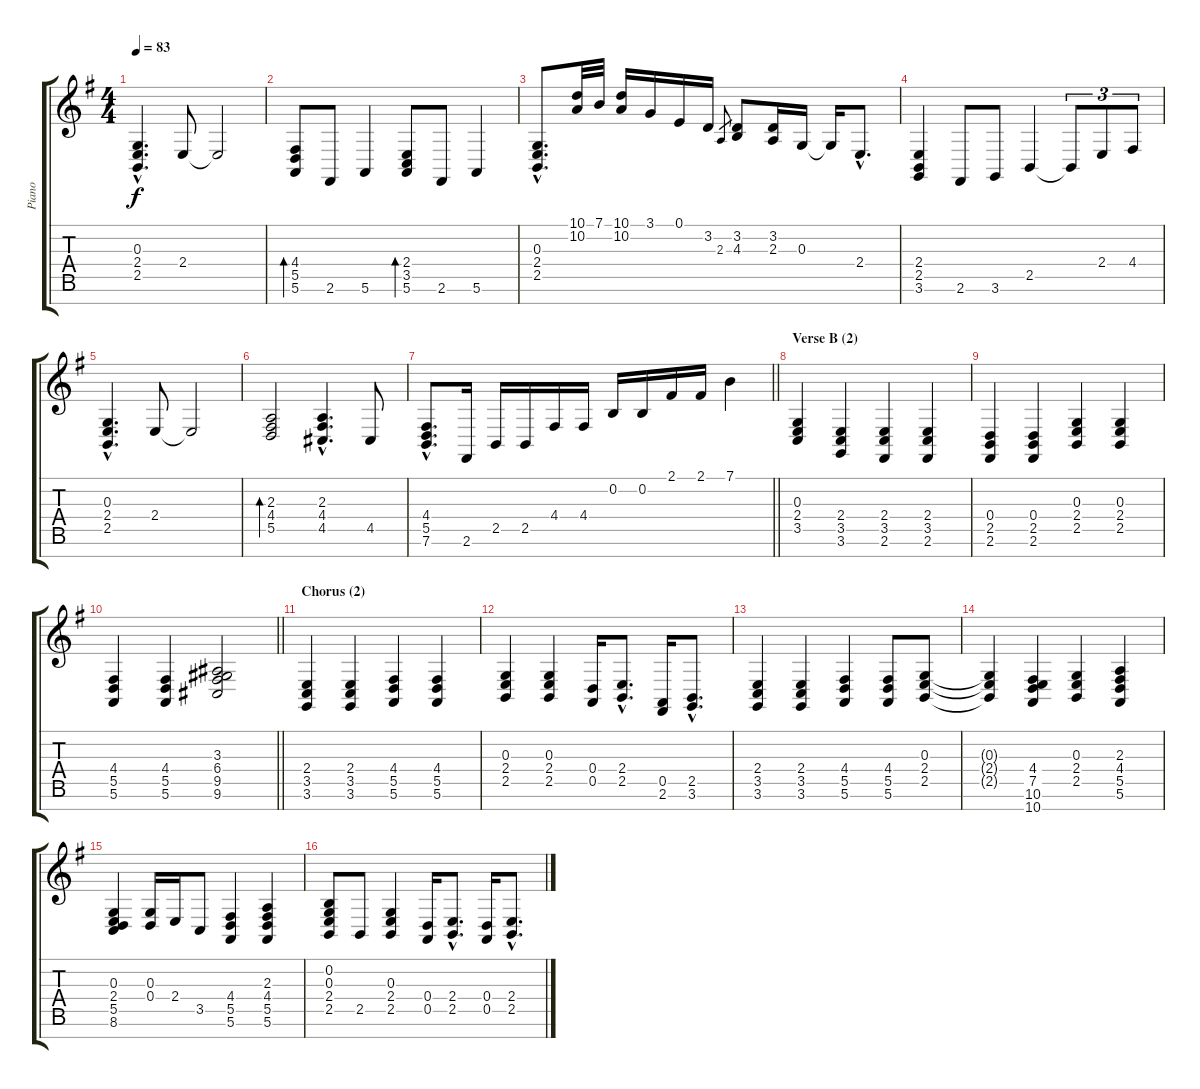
\track ("Piano" "Piano") {instrument brightacousticpiano}
\staff {score tabs}
\tuning (E4 B3 G3 D3 A2 E2 B1) {hide}
\ts (4 4)
\tempo 83
\clef g2
\ks eminor
(0.3{hac} 2.4{hac} 2.5{hac}).4{d dy f} 2.4.8 2.4{t}.2 |
(4.4 5.5 5.6).8{bd 120} 2.6.8 5.6.4 (2.4 3.5 5.6).8{bd 120} 2.6.8 5.6.4 |
(0.3{hac} 2.4{hac} 2.5{hac}).8{d} (10.1 10.2).32 7.1.32 (10.1 10.2).16 3.1.16 0.1.16 3.2.16 2.3.8{gr} (3.2 4.3).8 (3.2 2.3).16 0.3.16 0.3{t}.16 2.4{hac}.8{d} |
(2.4 2.5 3.6).4 2.6.8 3.6.8 2.5.4 2.5{t}.8{tu (3 2)} 2.4.8{tu (3 2)} 4.4.8{tu (3 2)} |
(0.3{hac} 2.4{hac} 2.5{hac}).4{d} 2.4.8 2.4{t}.2 |
(2.3 4.4 5.5).2{bd 120} (2.3{hac} 4.4{hac} 4.5{hac}).4{d} 4.5.8 |
\barLineRight lightlight
(4.4{hac} 5.5{hac} 7.6{hac}).8{d} 2.6.16 2.5.16 2.5.16 4.4.16 4.4.16 0.2.16 0.2.16 2.1.16 2.1.16 7.1.4 |
\section ("" "Verse B (2)")
(0.3 2.4 3.5).4 (2.4 3.5 3.6).4 (2.4 3.5 2.6).4 (2.4 3.5 2.6).4 |
(0.4 2.5 2.6).4 (0.4 2.5 2.6).4 (0.3 2.4 2.5).4 (0.3 2.4 2.5).4 |
\barLineRight lightlight
(4.4 5.5 5.6).4 (4.4 5.5 5.6).4 (3.3 6.4 9.5 9.6).2 |
\section ("" "Chorus (2)")
(2.4 3.5 3.6).4 (2.4 3.5 3.6).4 (4.4 5.5 5.6).4 (4.4 5.5 5.6).4 |
(0.3 2.4 2.5).4 (0.3 2.4 2.5).4 (0.4 0.5).16 (2.4{hac} 2.5{hac}).8{d} (0.5 2.6).16 (2.5{hac} 3.6{hac}).8{d} |
(2.4 3.5 3.6).4 (2.4 3.5 3.6).4 (4.4 5.5 5.6).4 (4.4 5.5 5.6).8 (0.3 2.4 2.5).8 |
(0.3{t} 2.4{t} 2.5{t}).4 (4.4 7.5 10.6 10.7).4 (0.3 2.4 2.5).4 (2.3 4.4 5.5 5.6).4 |
(0.3 2.4 5.5 8.6).4 (0.3 0.4).16 2.4.16 3.5.8 (4.4 5.5 5.6).4 (2.3 4.4 5.5 5.6).4 |
(0.2 0.3 2.4 2.5).8 2.5.8 (0.3 2.4 2.5).4 (0.4 0.5).16 (2.4{hac} 2.5{hac}).8{d} (0.4 0.5).16 (2.4{hac} 2.5{hac}).8{d}
